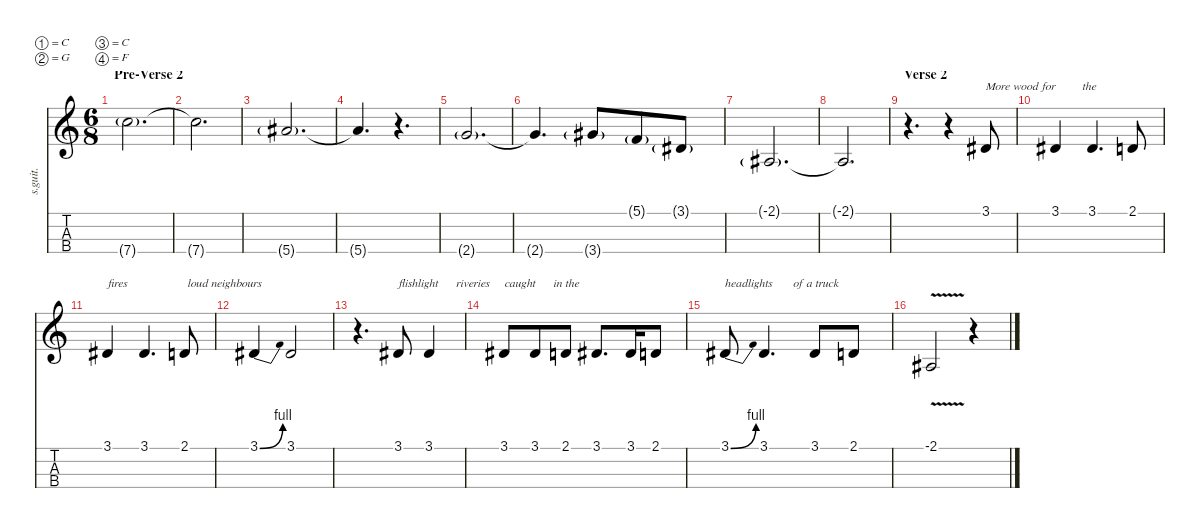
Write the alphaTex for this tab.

\defaultSystemsLayout 4
\hideDynamics
\bracketExtendMode nobrackets
\track ("Serj Tankian - Vocals" "s.guit.") {instrument violin}
\staff {score tabs}
\tuning (C3 G4 C4 F3)
\displaytranspose 12
\ts (6 8)
\section ("" "Pre-Verse 2")
\tempo (114 hide)
\clef g2
\ks c
7.4{g}.2{d lyrics (0 "") lyrics (1 "") lyrics (2 "") lyrics (3 "") lyrics (4 "") dy ff} |
7.4{t}.2{d lyrics (0 "") lyrics (1 "") lyrics (2 "") lyrics (3 "") lyrics (4 "")} |
5.4{g acc #}.2{d lyrics (0 "") lyrics (1 "") lyrics (2 "") lyrics (3 "") lyrics (4 "")} |
5.4{t acc #}.4{d lyrics (0 "") lyrics (1 "") lyrics (2 "") lyrics (3 "") lyrics (4 "") dy f} r.4{d} |
2.4{g}.2{d lyrics (0 "") lyrics (1 "") lyrics (2 "") lyrics (3 "") lyrics (4 "") dy ff} |
2.4{t}.4{d lyrics (0 "") lyrics (1 "") lyrics (2 "") lyrics (3 "") lyrics (4 "") dy f} 3.4{g acc #}.8{lyrics (0 "") lyrics (1 "") lyrics (2 "") lyrics (3 "") lyrics (4 "") dy ff} 5.1{g}.8{lyrics (0 "") lyrics (1 "") lyrics (2 "") lyrics (3 "") lyrics (4 "")} 3.1{g acc #}.8{lyrics (0 "") lyrics (1 "") lyrics (2 "") lyrics (3 "") lyrics (4 "")} |
-2.1{g acc #}.2{d lyrics (0 "") lyrics (1 "") lyrics (2 "") lyrics (3 "") lyrics (4 "")} |
-2.1{t acc #}.2{d lyrics (0 "") lyrics (1 "") lyrics (2 "") lyrics (3 "") lyrics (4 "")} |
\section ("" "Verse 2")
r.4{d} r.4 3.1{acc #}.8{txt "More wood for         the " lyrics (0 "") lyrics (1 "") lyrics (2 "") lyrics (3 "") lyrics (4 "") dy f} |
3.1{acc #}.4{lyrics (0 "") lyrics (1 "") lyrics (2 "") lyrics (3 "") lyrics (4 "")} 3.1{acc #}.4{d lyrics (0 "") lyrics (1 "") lyrics (2 "") lyrics (3 "") lyrics (4 "")} 2.1.8{lyrics (0 "") lyrics (1 "") lyrics (2 "") lyrics (3 "") lyrics (4 "")} |
3.1{acc #}.4{txt "fires" lyrics (0 "") lyrics (1 "") lyrics (2 "") lyrics (3 "") lyrics (4 "")} 3.1{acc #}.4{d lyrics (0 "") lyrics (1 "") lyrics (2 "") lyrics (3 "") lyrics (4 "")} 2.1.8{txt " loud neighbours " lyrics (0 "") lyrics (1 "") lyrics (2 "") lyrics (3 "") lyrics (4 "")} |
3.1{be (bend 0 0 15 4) acc #}.4{lyrics (0 "") lyrics (1 "") lyrics (2 "") lyrics (3 "") lyrics (4 "")} 3.1{acc #}.2{lyrics (0 "") lyrics (1 "") lyrics (2 "") lyrics (3 "") lyrics (4 "")} |
r.4{d} 3.1{acc #}.8{txt "flishlight      riveries     caught      in the" lyrics (0 "") lyrics (1 "") lyrics (2 "") lyrics (3 "") lyrics (4 "")} 3.1{acc #}.4{lyrics (0 "") lyrics (1 "") lyrics (2 "") lyrics (3 "") lyrics (4 "")} |
3.1{acc #}.8{lyrics (0 "") lyrics (1 "") lyrics (2 "") lyrics (3 "") lyrics (4 "")} 3.1{acc #}.8{lyrics (0 "") lyrics (1 "") lyrics (2 "") lyrics (3 "") lyrics (4 "")} 2.1.8{lyrics (0 "") lyrics (1 "") lyrics (2 "") lyrics (3 "") lyrics (4 "")} 3.1{acc #}.8{d lyrics (0 "") lyrics (1 "") lyrics (2 "") lyrics (3 "") lyrics (4 "")} 3.1{acc #}.16{lyrics (0 "") lyrics (1 "") lyrics (2 "") lyrics (3 "") lyrics (4 "")} 2.1.8{lyrics (0 "") lyrics (1 "") lyrics (2 "") lyrics (3 "") lyrics (4 "")} |
3.1{be (bend 0 0 15 4) acc #}.8{txt "headlights       of a truck " lyrics (0 "") lyrics (1 "") lyrics (2 "") lyrics (3 "") lyrics (4 "")} 3.1{acc #}.4{d lyrics (0 "") lyrics (1 "") lyrics (2 "") lyrics (3 "") lyrics (4 "")} 3.1{acc #}.8{lyrics (0 "") lyrics (1 "") lyrics (2 "") lyrics (3 "") lyrics (4 "")} 2.1.8{lyrics (0 "") lyrics (1 "") lyrics (2 "") lyrics (3 "") lyrics (4 "")} |
-2.1{v acc #}.2{lyrics (0 "") lyrics (1 "") lyrics (2 "") lyrics (3 "") lyrics (4 "")} r.4
